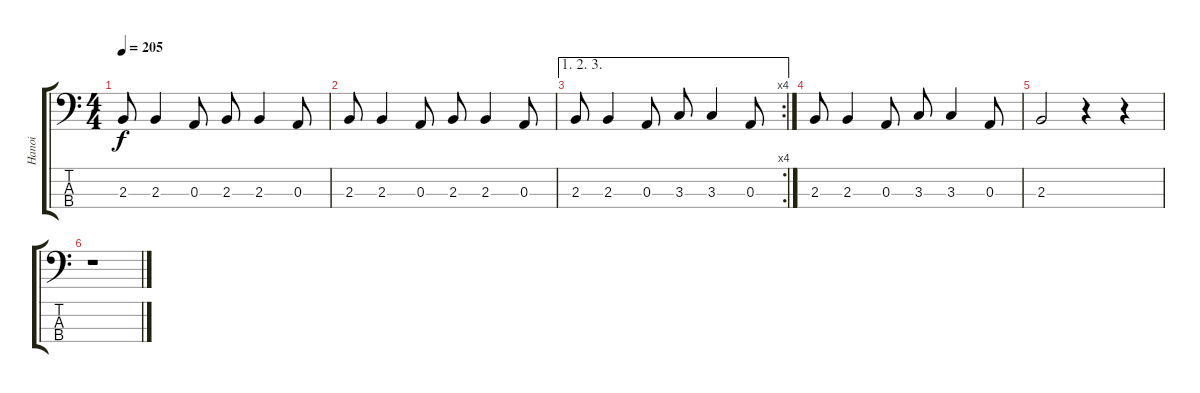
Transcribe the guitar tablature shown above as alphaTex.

\track ("Hanoi" "Hanoi") {instrument electricbassfinger}
\staff {score tabs}
\tuning (G2 D2 A1 E1) {hide}
\ts (4 4)
\tempo 205
\clef f4
\ks c
2.3.8{dy f} 2.3.4 0.3.8 2.3.8 2.3.4 0.3.8 |
2.3.8 2.3.4 0.3.8 2.3.8 2.3.4 0.3.8 |
\ae (1 2 3)
\rc 4
2.3.8 2.3.4 0.3.8 3.3.8 3.3.4 0.3.8 |
2.3.8 2.3.4 0.3.8 3.3.8 3.3.4 0.3.8 |
2.3.2 r.4 r.4 |
r.1
